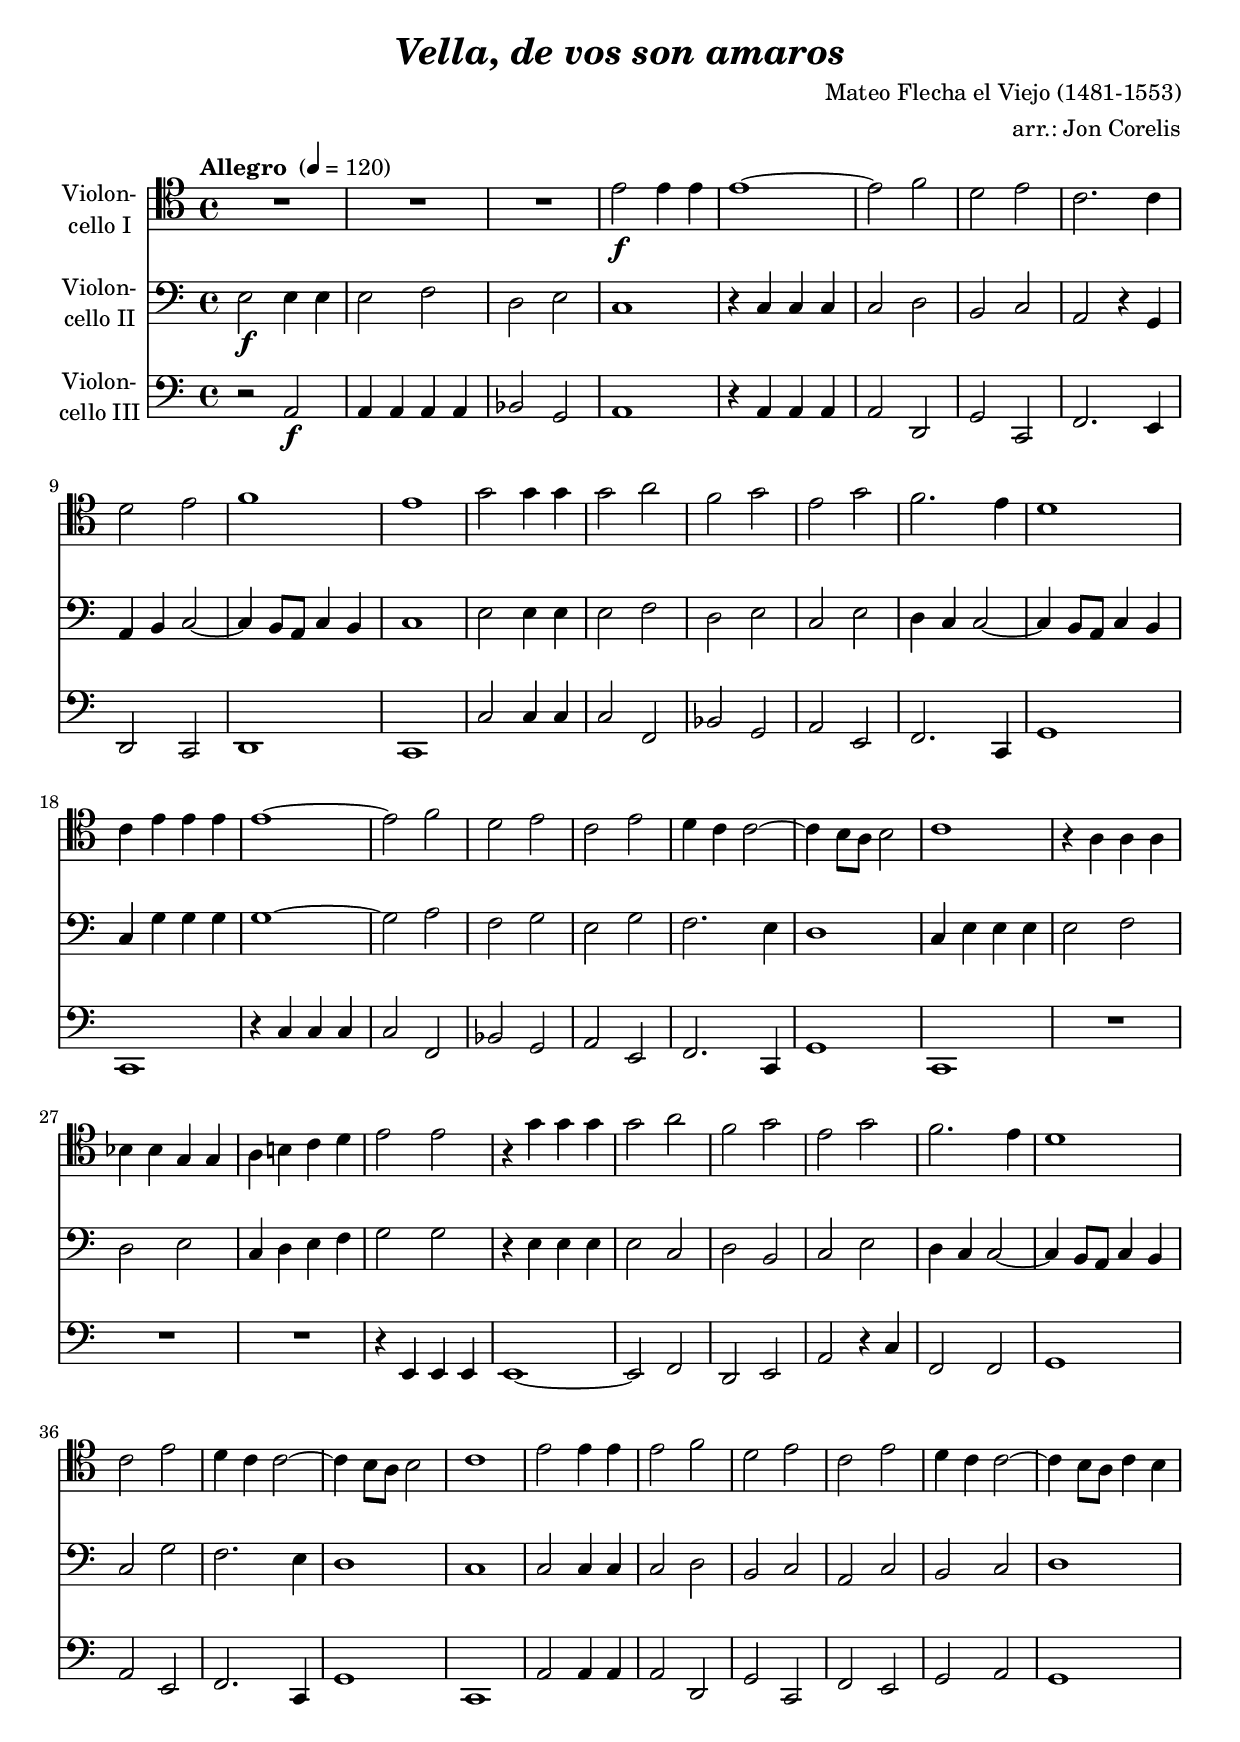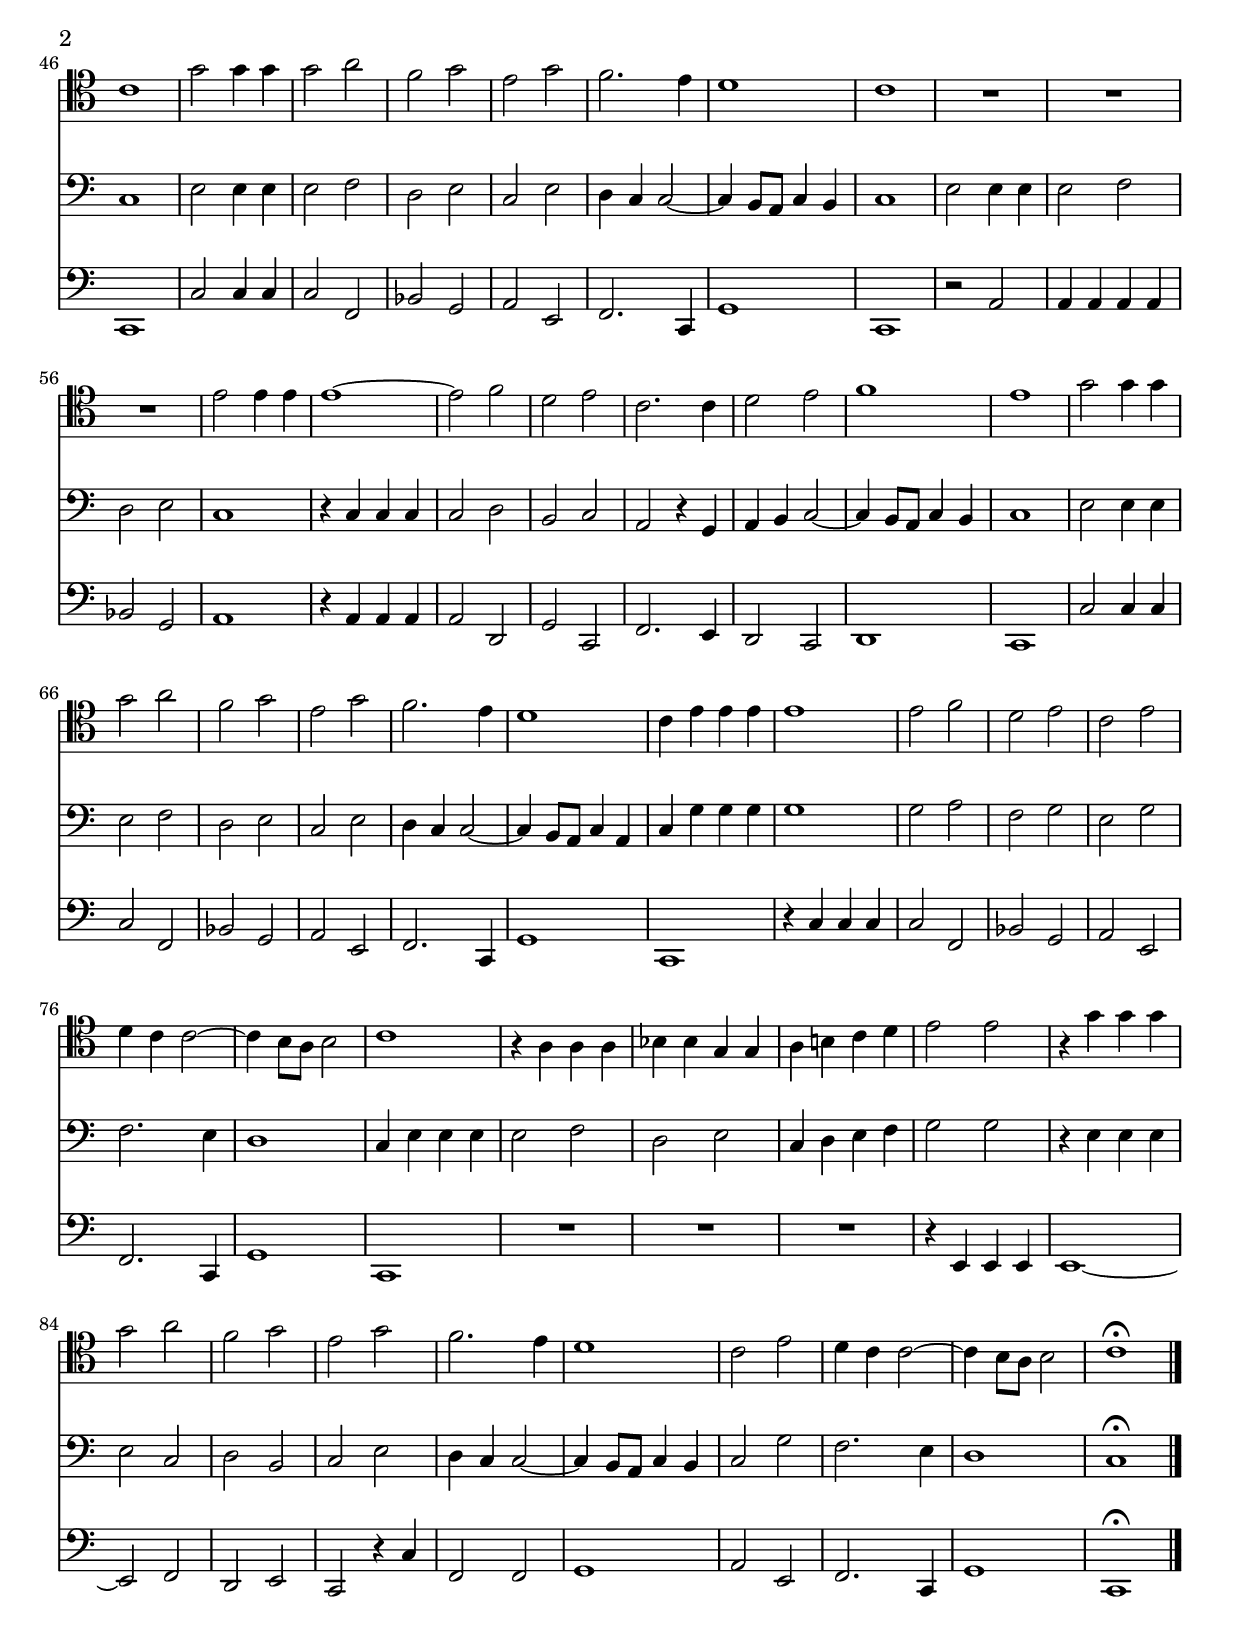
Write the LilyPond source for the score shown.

\version "2.18.2"
\include "deutsch.ly"

#(set-global-staff-size 20)

\header {
  title     = \markup \bold \italic "Vella, de vos son amaros"
  composer  = "Mateo Flecha el Viejo (1481-1553)"
  arranger  = "arr.: Jon Corelis"
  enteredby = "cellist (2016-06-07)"
%  piece     = ""
}

voiceconsts = {
  \key c \major
  \time 4/4
  \clef "bass"
  \tempo "Allegro " 4=120
%  \numericTimeSignature
%  \compressFullBarRests
  \set tupletSpannerDuration = #(ly:make-moment 1 4)
  % Set default beaming for all staves
  \set Timing.beamExceptions = #'()
  \set Timing.baseMoment     = #(ly:make-moment 1 4)
  \set Timing.beatStructure  = #'(1 1)
}

mist = "string ensemble 1"
miba = "bassoon"
%mikl = "acoustic grand"

va = \relative c' {
  \voiceconsts
  \clef "tenor"
  R1*3
  e2\f e4 e
  e1~
  e2 f
  d e
  c2. c4
  d2 e

  f1
  e
  g2 g4 g
  g2 a
  f g
  e g
  f2. e4
  d1
  c4 e e e
  e1~

  e2 f
  d e
  c e
  d4 c c2~
  c4 h8 a h2
  c1
  r4 a a a
  b b g g
  a h! c d

  e2 e
  r4 g g g
  g2 a
  f g
  e g
  f2. e4
  d1
  c2 e
  d4 c c2~

  c4 h8 a h2
  c1
  e2 e4 e
  e2 f
  d e
  c e
  d4 c c2~
  c4 h8 a c4 h
  c1
  g'2 g4 g
  g2 a

  f g
  e g
  f2. e4
  d1
  c
  R1*3
  e2 e4 e
  e1~

  e2 f
  d e
  c2. c4
  d2 e
  f1
  e
  g2 g4 g
  g2 a
  f g
  e g
  f2. e4

  d1
  c4 e e e
  e1
  e2 f
  d e
  c e
  d4 c c2~
  c4 h8 a h2
  c1

  r4 a a a
  b b g g
  a h! c d
  e2 e
  r4 g g g

  g2 a
  f g
  e g
  f2. e4

  d1
  c2 e
  d4 c c2~
  c4 h8 a h2
  c1\fermata \bar "|."
}

vb = \relative c {
  \voiceconsts

  e2\f e4 e
  e2 f
  d e
  c1
  r4 c c c
  c2 d
  h c
  a r4 g
  a h c2~

  c4 h8 a c4 h
  c1
  e2 e4 e
  e2 f
  d e
  c e
  d4 c c2~
  c4 h8 a c4 h
  c g' g g
  g1~

  g2 a
  f g
  e g
  f2. e4
  d1
  c4 e e e
  e2 f
  d e
  c4 d e f

  g2 g
  r4 e e e
  e2 c
  d h
  c e
  d4 c c2~
  c4 h8 a c4 h
  c2 g'
  f2. e4

  d1
  c
  c2 c4 c
  c2 d
  h c
  a c
  h c
  d1
  c
  e2 e4 e
  e2 f

  d e
  c e
  d4 c c2~
  c4 h8 a c4 h
  c1
  e2 e4 e
  e2 f
  d e
  c1
  r4 c c c

  c2 d
  h c
  a r4 g
  a h c2~
  c4 h8 a c4 h
  c1
  e2 e4 e
  e2 f
  d e
  c e
  d4 c c2~

  c4 h8 a c4 a
  c g' g g
  g1
  g2 a
  f g
  e g
  f2. e4
  d1
  c4 e e e

  e2 f
  d e
  c4 d e f
  g2 g
  r4 e e e
  e2 c
  d h
  c e
  d4 c c2~

  c4 h8 a c4 h
  c2 g'
  f2. e4
  d1
  c\fermata \bar "|."
}

vc = \relative c {
  \voiceconsts

  r2 a\f
  a4 a a a
  b2 g
  a1
  r4 a a a
  a2 d,
  g c,
  f2. e4
  d2 c

  d1
  c
  c'2 c4 c
  c2 f,
  b g
  a e
  f2. c4
  g'1
  c,
  r4 c' c c

  c2 f,
  b g
  a e
  f2. c4
  g'1
  c,
  R1*3

  r4 e e e
  e1~
  e2 f
  d e
  a r4 c
  f,2 f
  g1
  a2 e
  f2. c4
  
  g'1
  c,
  a'2 a4 a
  a2 d,
  g c,
  f e
  g a
  g1
  c,
  c'2 c4 c
  c2 f,

  b g
  a e
  f2. c4
  g'1
  c,
  r2 a'
  a4 a a a
  b2 g
  a1
  r4 a a a

  a2 d,
  g c,
  f2. e4
  d2 c
  d1
  c
  c'2 c4 c
  c2 f,
  b g
  a e
  f2. c4

  g'1
  c,
  r4 c' c c
  c2 f,
  b g
  a e
  f2. c4
  g'1
  c,

  R1*3
  r4 e e e
  e1~
  e2 f
  d e
  c r4 c'
  f,2 f

  g1
  a2 e
  f2. c4
  g'1
  c,\fermata \bar "|."
}


music = <<
      \new Staff {
        \set Staff.midiInstrument = \mist
        \set Staff.instrumentName = \markup \center-column { "Violon-" "cello I" }
        \transpose c c { \va }
      }

      \new Staff {
        \set Staff.midiInstrument = \miba
        \set Staff.instrumentName = \markup \center-column { "Violon-" "cello II" }
        \transpose c c { \vb }
      }

      \new Staff {
        \set Staff.midiInstrument = \miba
        \set Staff.instrumentName = \markup \center-column { "Violon-" "cello III" }
        \transpose c c { \vc }
      }
>>

\book {
  \score {
   \music
    \layout {}
  }

  \score {
    \unfoldRepeats \music

    \midi {
      \context {
        \Score
      }
    }
  }
}
